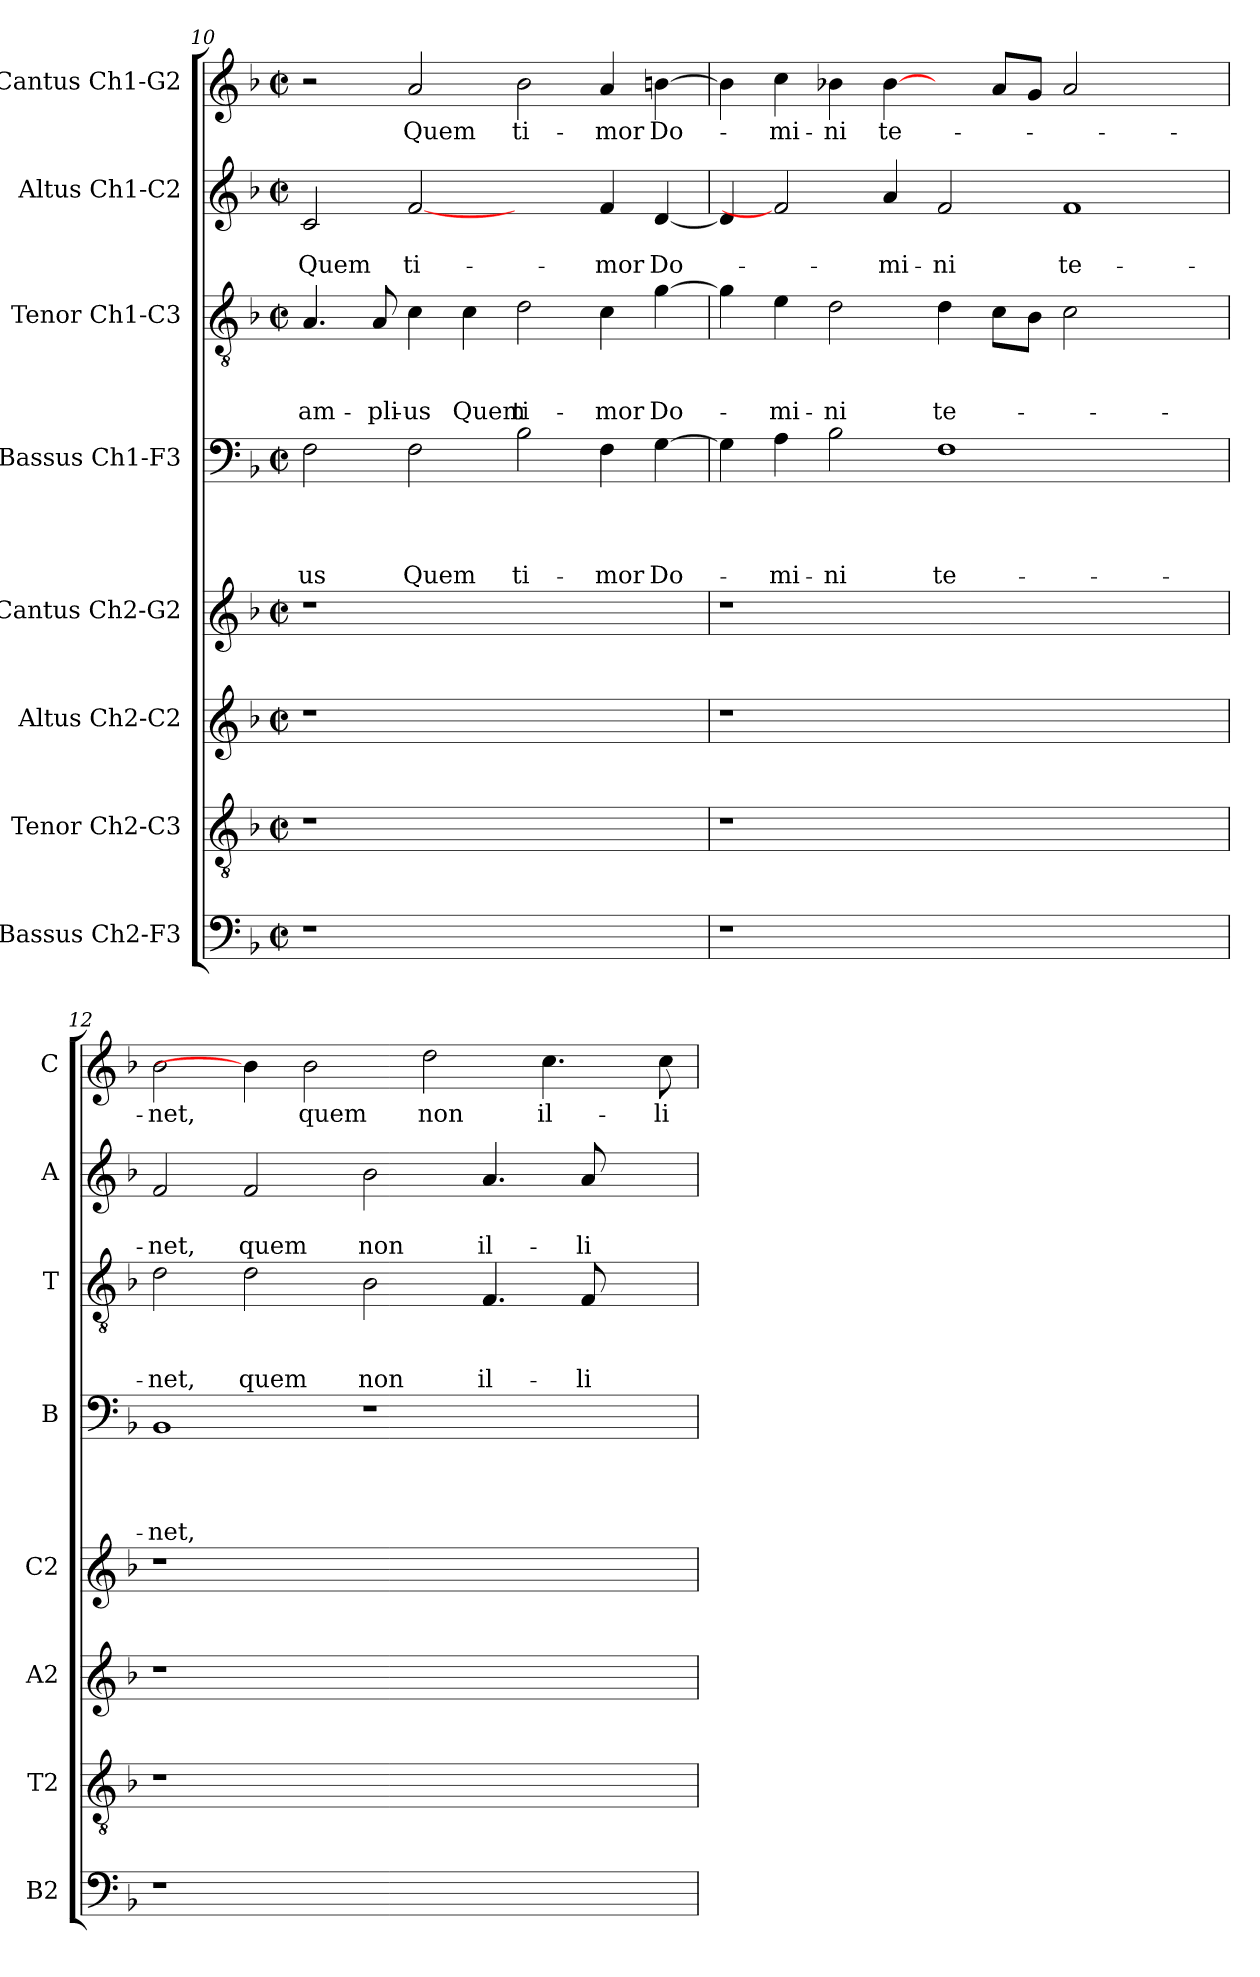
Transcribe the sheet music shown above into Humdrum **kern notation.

**kern	**kern	**kern	**kern	**kern	**text	**text	**text	**text	**kern	**text	**text	**text	**kern	**text	**text	**kern	**text
*part8	*part7	*part6	*part5	*part4	*part4	*part4	*part4	*part4	*part3	*part3	*part3	*part3	*part2	*part2	*part2	*part1	*part1
*staff8	*staff7	*staff6	*staff5	*staff4	*staff4	*staff4	*staff4	*staff4	*staff3	*staff3	*staff3	*staff3	*staff2	*staff2	*staff2	*staff1	*staff1
*I"Bassus Ch2-F3	*I"Tenor Ch2-C3	*I"Altus Ch2-C2	*I"Cantus Ch2-G2	*I"Bassus Ch1-F3	*	*	*	*	*I"Tenor Ch1-C3	*	*	*	*I"Altus Ch1-C2	*	*	*I"Cantus Ch1-G2	*
*I'B2	*I'T2	*I'A2	*I'C2	*I'B	*	*	*	*	*I'T	*	*	*	*I'A	*	*	*I'C	*
*clefF4	*clefGv2	*clefG2	*clefG2	*clefF4	*	*	*	*	*clefGv2	*	*	*	*clefG2	*	*	*clefG2	*
*k[b-]	*k[b-]	*k[b-]	*k[b-]	*k[b-]	*	*	*	*	*k[b-]	*	*	*	*k[b-]	*	*	*k[b-]	*
*F:	*F:	*F:	*F:	*F:	*	*	*	*	*F:	*	*	*	*F:	*	*	*F:	*
*M2/2	*M2/2	*M2/2	*M2/2	*M2/2	*	*	*	*	*M2/2	*	*	*	*M2/2	*	*	*M2/2	*
*met(c|)	*met(c|)	*met(c|)	*met(c|)	*met(c|)	*	*	*	*	*met(c|)	*	*	*	*met(c|)	*	*	*met(c|)	*
=10	=10	=10	=10	=10	=10	=10	=10	=10	=10	=10	=10	=10	=10	=10	=10	=10	=10
!	!	!	!	!	!	!	!	!LO:LY:b	!	!	!	!LO:LY:b	!	!	!LO:LY:b	!	!
1r	1r	1r	1r	2F\	.	.	.	-us	4.A/	.	.	am-	2c/	.	Quem	2r	.
!	!	!	!	!	!	!	!	!	!	!	!	!LO:LY:b	!	!	!	!	!
.	.	.	.	.	.	.	.	.	8A/	.	.	-pli-	.	.	.	.	.
!	!	!	!	!	!	!	!	!LO:LY:b	!	!	!	!LO:LY:b	!	!	!LO:LY:b	!	!LO:LY:b
.	.	.	.	2F\	.	.	.	Quem	4c\	.	.	-us	[2f	.	ti-	2a/	Quem
!	!	!	!	!	!	!	!	!	!	!	!	!LO:LY:b	!	!	!	!	!
.	.	.	.	.	.	.	.	.	4c\	.	.	Quem	.	.	.	.	.
!	!	!	!	!	!	!	!	!LO:LY:b	!	!	!	!LO:LY:b	!	!	!	!	!LO:LY:b
1ryy	1ryy	1ryy	1ryy	2B-\	.	.	.	ti-	2d\	.	.	ti-	2ryy	.	.	2b-\	ti-
!	!	!	!	!	!	!	!	!LO:LY:b	!	!	!	!LO:LY:b	!	!	!LO:LY:b	!	!LO:LY:b
.	.	.	.	4F\	.	.	.	-mor	4c\	.	.	-mor	4f/	.	-mor	4a/	-mor
!	!	!	!	!	!	!	!	!LO:LY:b	!	!	!	!LO:LY:b	!	!	!LO:LY:b	!	!LO:LY:b
.	.	.	.	[4G\	.	.	.	Do-	[4g\	.	.	Do-	[4d/	.	Do-	[4bn\	Do-
=11	=11	=11	=11	=11	=11	=11	=11	=11	=11	=11	=11	=11	=11	=11	=11	=11	=11
1r	1r	1r	1r	4G\]	.	.	.	.	4g\]	.	.	.	4d/]	.	.	4b\]	.
!	!	!	!	!	!	!	!	!LO:LY:b	!	!	!	!LO:LY:b	!	!	!	!	!LO:LY:b
.	.	.	.	4A\	.	.	.	-mi-	4e\	.	.	-mi-	2f]	.	.	4cc\	-mi-
!	!	!	!	!	!	!	!	!LO:LY:b	!	!	!	!LO:LY:b	!	!	!	!	!LO:LY:b
.	.	.	.	2B-\	.	.	.	-ni	2d\	.	.	-ni	.	.	.	4b-X\	-ni
!	!	!	!	!	!	!	!	!	!	!	!	!	!	!	!LO:LY:b	!	!LO:LY:b
.	.	.	.	.	.	.	.	.	.	.	.	.	4a/	.	-mi-	[4b-\	te-
!	!	!	!	!	!	!	!	!LO:LY:b	!	!	!	!LO:LY:b	!	!	!LO:LY:b	!	!
1.ryy	1.ryy	1.ryy	1.ryy	1F	.	.	.	te-	4d\	.	.	te-	2f/	.	-ni	4ryy	.
.	.	.	.	.	.	.	.	.	8c\L	.	.	.	.	.	.	8a/L	.
.	.	.	.	.	.	.	.	.	8B-\J	.	.	.	.	.	.	8g/J	.
!	!	!	!	!	!	!	!	!	!	!	!	!	!	!	!LO:LY:b	!	!
.	.	.	.	.	.	.	.	.	2c\	.	.	.	1f	.	te-	2a/	.
.	.	.	.	2ryy	.	.	.	.	2ryy	.	.	.	.	.	.	2ryy	.
=12	=12	=12	=12	=12	=12	=12	=12	=12	=12	=12	=12	=12	=12	=12	=12	=12	=12
!	!	!	!	!	!	!	!	!LO:LY:b	!	!	!	!LO:LY:b	!	!	!LO:LY:b	!	!LO:LY:b
1r	1r	1r	1r	1BB-	.	.	.	-net,	2d\	.	.	-net,	2f/	.	-net,	2b-\	-net,
!	!	!	!	!	!	!	!	!	!	!	!	!LO:LY:b	!	!	!LO:LY:b	!	!
.	.	.	.	.	.	.	.	.	2d\	.	.	quem	2f/	.	quem	4b-\]	.
!	!	!	!	!	!	!	!	!	!	!	!	!	!	!	!	!	!LO:LY:b
.	.	.	.	.	.	.	.	.	.	.	.	.	.	.	.	2b-\	quem
!	!	!	!	!	!	!	!	!	!	!	!	!LO:LY:b	!	!	!LO:LY:b	!	!
1ryy	1ryy	1ryy	1ryy	1r	.	.	.	.	2B-\	.	.	non	2b-\	.	non	.	.
!	!	!	!	!	!	!	!	!	!	!	!	!	!	!	!	!	!LO:LY:b
.	.	.	.	.	.	.	.	.	.	.	.	.	.	.	.	2dd\	non
!	!	!	!	!	!	!	!	!	!	!	!	!LO:LY:b	!	!	!LO:LY:b	!	!
.	.	.	.	.	.	.	.	.	4.F/	.	.	il-	4.a/	.	il-	.	.
!	!	!	!	!	!	!	!	!	!	!	!	!	!	!	!	!	!LO:LY:b
.	.	.	.	.	.	.	.	.	.	.	.	.	.	.	.	4.cc\	il-
!	!	!	!	!	!	!	!	!	!	!	!	!LO:LY:b	!	!	!LO:LY:b	!	!
.	.	.	.	.	.	.	.	.	8F/	.	.	-li-	8a/	.	-li-	.	.
4ryy	4ryy	4ryy	4ryy	4ryy	.	.	.	.	4ryy	.	.	.	4ryy	.	.	.	.
!	!	!	!	!	!	!	!	!	!	!	!	!	!	!	!	!	!LO:LY:b
.	.	.	.	.	.	.	.	.	.	.	.	.	.	.	.	8cc\	-li-
=	=	=	=	=	=	=	=	=	=	=	=	=	=	=	=	=	=
*-	*-	*-	*-	*-	*-	*-	*-	*-	*-	*-	*-	*-	*-	*-	*-	*-	*-
